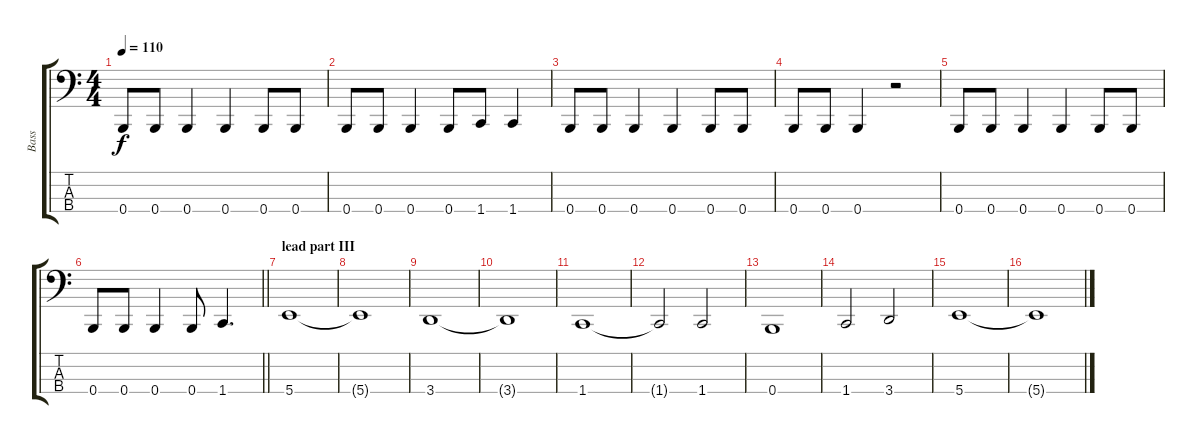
\track ("Bass" "Bass") {instrument electricbassfinger}
\staff {score tabs}
\tuning (D2 A1 E1 B0) {hide}
\ts (4 4)
\tempo 110
\clef f4
\ks c
0.4.8{dy f} 0.4.8 0.4.4 0.4.4 0.4.8 0.4.8 |
0.4.8 0.4.8 0.4.4 0.4.8 1.4.8 1.4.4 |
0.4.8 0.4.8 0.4.4 0.4.4 0.4.8 0.4.8 |
0.4.8 0.4.8 0.4.4 r.2 |
0.4.8 0.4.8 0.4.4 0.4.4 0.4.8 0.4.8 |
\barLineRight lightlight
0.4.8 0.4.8 0.4.4 0.4.8 1.4.4{d} |
\section ("" "lead part III")
5.4.1 |
5.4{t}.1 |
3.4.1 |
3.4{t}.1 |
1.4.1 |
1.4{t}.2 1.4.2 |
0.4.1 |
1.4.2 3.4.2 |
5.4.1 |
5.4{t}.1
